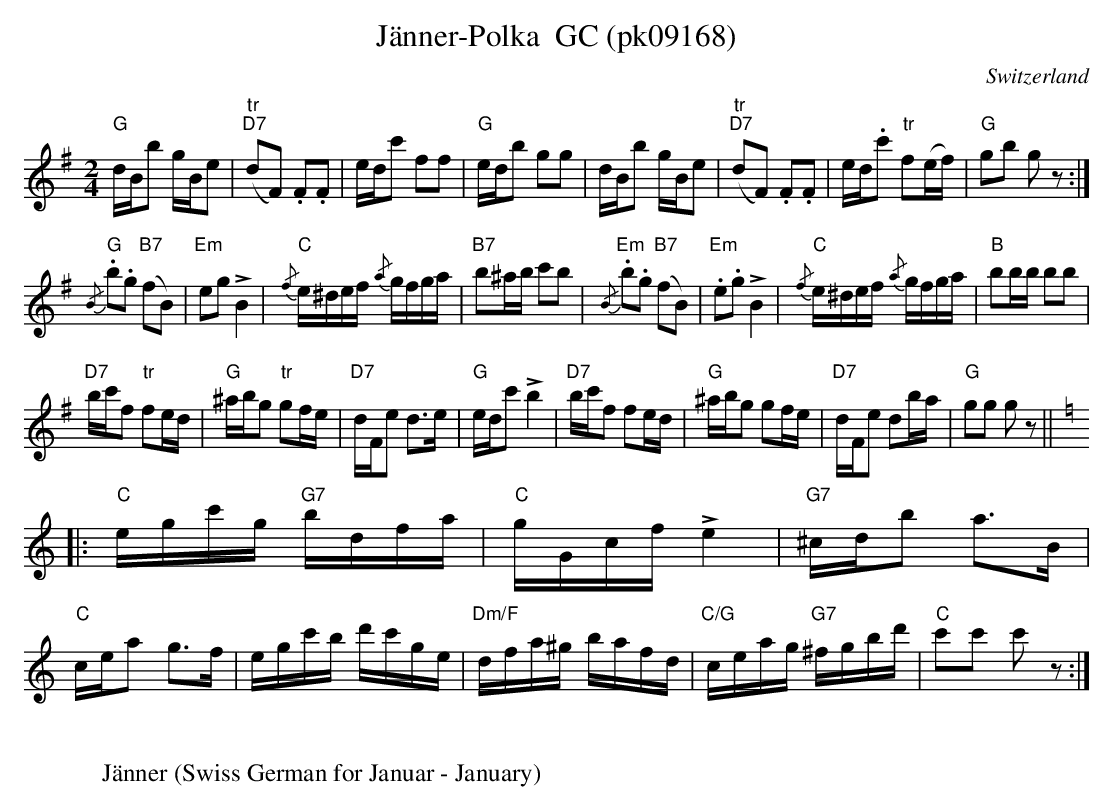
X:1
T:J\"anner-Polka  GC (pk09168)
M:2/4
L:1/16
O:Switzerland
K:G major
"G"dBb2 gBe2 | "tr"("D7"d2F2) .F2.F2 | edc'2 f2f2 | "G"edb2 g2g2 | dBb2 gBe2 | "tr"("D7"d2F2) .F2.F2 | ed.c'2 "tr"f2(ef) | "G"g2b2 g2z2 :|
{/B}"G".b2.g2 ("B7"f2B2) | "Em"e2g2 !>!B4 | {/f}"C"e^def {/a}gfga | "B7"b2^ab c'2b2 | {/B}"Em".b2.g2 ("B7"f2B2) | "Em".e2.g2 !>!B4 | {/f}"C"e^def {/a}gfga | "B"b2bb b2b2 |
"D7"bc'f2 "tr"f2ed | "G"^abg2 "tr"g2fe | "D7"dFe2 d3e | "G"edc'2 !>!b4 | "D7"bc'f2 f2ed | "G"^abg2 g2fe | "D7"dFe2 d2ba | "G"g2g2 g2z2 || [K:C]
|: "C"egc'g "G7"bdfa | "C"gGcf !>!e4 | "G7"^cdb2 a3B | "C"cea2 g3f | egc'b d'c'ge | "Dm/F"dfa^g bafd | "C/G"ceag "G7"^fgbd' | "C"c'2c'2 c'2z2 :|
W:
W: J\"anner (Swiss German for Januar - January)
